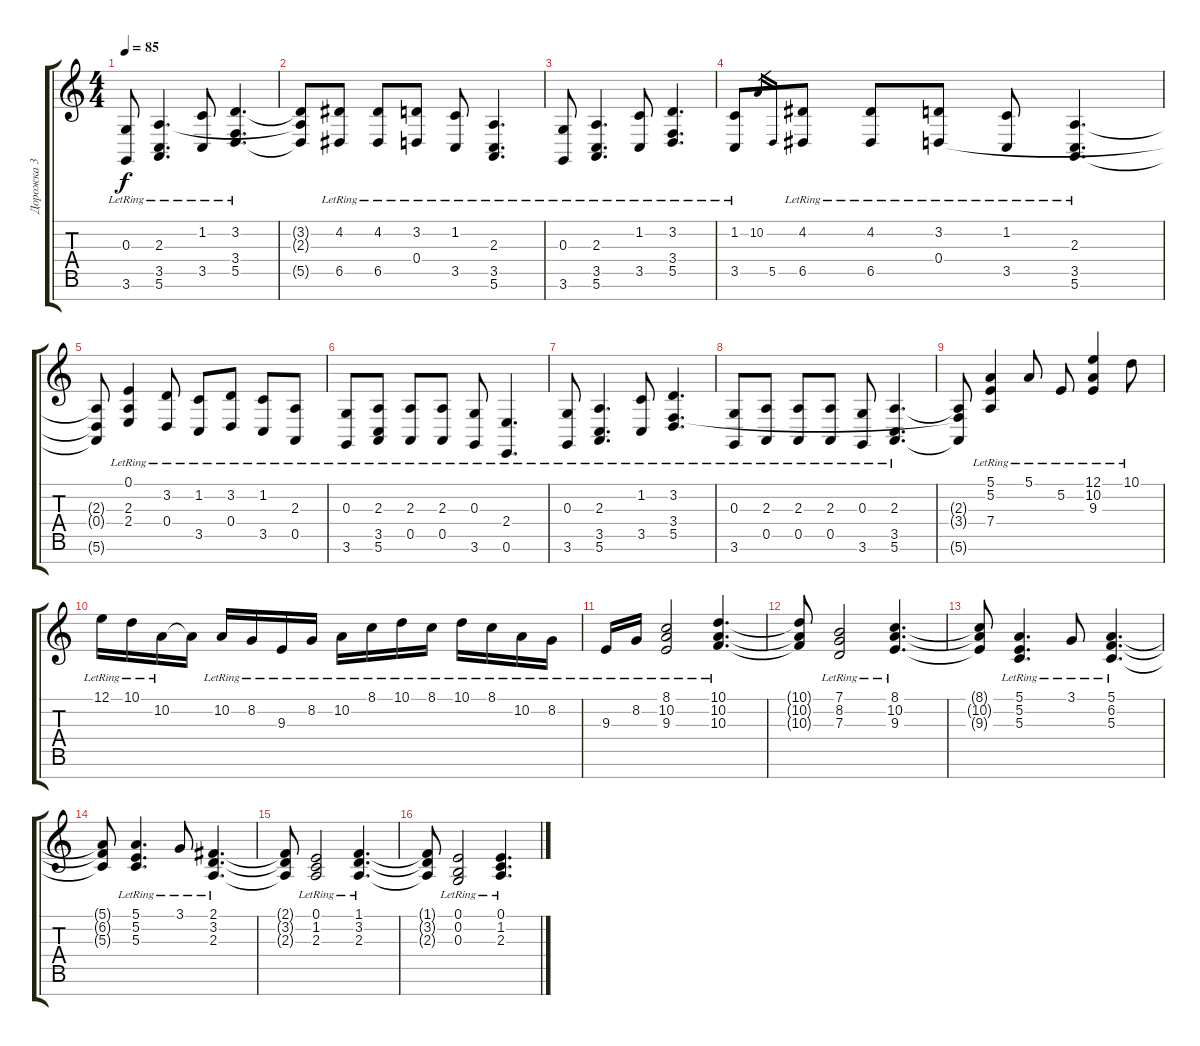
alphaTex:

\track ("Дорожка 3" "Дорожка 3") {instrument brightacousticpiano}
\staff {score tabs}
\tuning (E4 B3 G3 D3 A2 E2 B1) {hide}
\ts (4 4)
\tempo 85
\clef g2
\ks c
(0.3{lr} 3.6{lr}).8{dy f} (2.3{lr} 3.5{lr} 5.6{lr}).4{d} (1.2{lr} 3.5{lr}).8 (3.2{lr} 3.4{lr} 5.5{lr}).4{d} |
(3.2{t} 2.3{t} 5.5{t}).8 (4.2{lr} 6.5{lr}).8 (4.2{lr} 6.5{lr}).8 (3.2{lr} 0.4{lr}).8 (1.2{lr} 3.5{lr}).8 (2.3{lr} 3.5{lr} 5.6{lr}).4{d} |
(0.3{lr} 3.6{lr}).8 (2.3{lr} 3.5{lr} 5.6{lr}).4{d} (1.2{lr} 3.5{lr}).8 (3.2{lr} 3.4{lr} 5.5{lr}).4{d} |
(1.2{lr} 3.5{lr}).8 10.2.16{gr} 5.5.16{gr} (4.2{lr} 6.5{lr}).8 (4.2{lr} 6.5{lr}).8 (3.2{lr} 0.4{lr}).8 (1.2{lr} 3.5{lr}).8 (2.3{lr} 3.5{lr} 5.6{lr}).4{d} |
(2.3{t} 0.4{t} 5.6{t}).8 (0.1{lr} 2.3{lr} 2.4{lr}).4 (3.2{lr} 0.4{lr}).8 (1.2{lr} 3.5{lr}).8 (3.2{lr} 0.4{lr}).8 (1.2{lr} 3.5{lr}).8 (2.3{lr} 0.5{lr}).8 |
(0.3{lr} 3.6{lr}).8 (2.3{lr} 3.5{lr} 5.6{lr}).8 (2.3{lr} 0.5{lr}).8 (2.3{lr} 0.5{lr}).8 (0.3{lr} 3.6{lr}).8 (2.4{lr} 0.6{lr}).4{d} |
(0.3{lr} 3.6{lr}).8 (2.3{lr} 3.5{lr} 5.6{lr}).4{d} (1.2{lr} 3.5{lr}).8 (3.2{lr} 3.4{lr} 5.5{lr}).4{d} |
(0.3{lr} 3.6{lr}).8 (2.3{lr} 0.5{lr}).8 (2.3{lr} 0.5{lr}).8 (2.3{lr} 0.5{lr}).8 (0.3{lr} 3.6{lr}).8 (2.3{lr} 3.5{lr} 5.6{lr}).4{d} |
(2.3{t} 3.4{t} 5.6{t}).8 (5.1{lr} 5.2{lr} 7.4{lr}).4 5.1{lr}.8 5.2{lr}.8 (12.1{lr} 10.2{lr} 9.3{lr}).4 10.1{lr}.8 |
12.1{lr}.16 10.1{lr}.16 10.2{lr}.16 10.2{t}.16 10.2{lr}.16 8.2{lr}.16 9.3{lr}.16 8.2{lr}.16 10.2{lr}.16 8.1{lr}.16 10.1{lr}.16 8.1{lr}.16 10.1{lr}.16 8.1{lr}.16 10.2{lr}.16 8.2{lr}.16 |
9.3{lr}.16 8.2{lr}.16 (8.1{lr} 10.2{lr} 9.3{lr}).2 (10.1{lr} 10.2{lr} 10.3{lr}).4{d} |
(10.1{t} 10.2{t} 10.3{t}).8 (7.1{lr} 8.2{lr} 7.3{lr}).2 (8.1{lr} 10.2{lr} 9.3{lr}).4{d} |
(8.1{t} 10.2{t} 9.3{t}).8 (5.1{lr} 5.2{lr} 5.3{lr}).4{d} 3.1{lr}.8 (5.1{lr} 6.2{lr} 5.3{lr}).4{d} |
(5.1{t} 6.2{t} 5.3{t}).8 (5.1{lr} 5.2{lr} 5.3{lr}).4{d} 3.1{lr}.8 (2.1{lr} 3.2{lr} 2.3{lr}).4{d} |
(2.1{t} 3.2{t} 2.3{t}).8 (0.1{lr} 1.2{lr} 2.3{lr}).2 (1.1{lr} 3.2{lr} 2.3{lr}).4{d} |
(1.1{t} 3.2{t} 2.3{t}).8 (0.1{lr} 0.2{lr} 0.3{lr}).2 (0.1{lr} 1.2{lr} 2.3{lr}).4{d}
